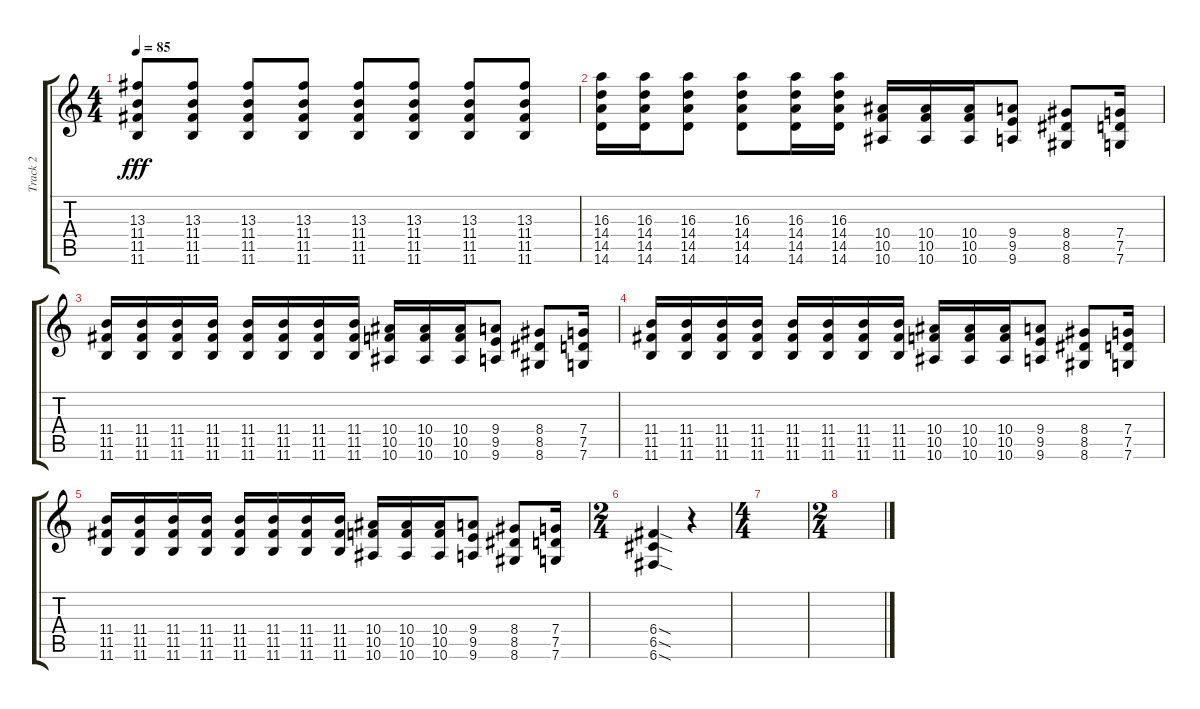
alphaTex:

\track ("Track 2" "Track 2") {instrument electricguitarjazz}
\staff {score tabs}
\tuning (D4 A3 F3 C3 G2 C2) {hide}
\ts (4 4)
\tempo 85
\clef g2
\ks c
(13.3 11.4 11.5 11.6).8{dy fff} (13.3 11.4 11.5 11.6).8 (13.3 11.4 11.5 11.6).8 (13.3 11.4 11.5 11.6).8 (13.3 11.4 11.5 11.6).8 (13.3 11.4 11.5 11.6).8 (13.3 11.4 11.5 11.6).8 (13.3 11.4 11.5 11.6).8 |
(16.3 14.4 14.5 14.6).16 (16.3 14.4 14.5 14.6).16 (16.3 14.4 14.5 14.6).8 (16.3 14.4 14.5 14.6).8 (16.3 14.4 14.5 14.6).16 (16.3 14.4 14.5 14.6).16 (10.4 10.5 10.6).16 (10.4 10.5 10.6).16 (10.4 10.5 10.6).16 (9.4 9.5 9.6).8 (8.4 8.5 8.6).8 (7.4 7.5 7.6).16 |
(11.4 11.5 11.6).16 (11.4 11.5 11.6).16 (11.4 11.5 11.6).16 (11.4 11.5 11.6).16 (11.4 11.5 11.6).16 (11.4 11.5 11.6).16 (11.4 11.5 11.6).16 (11.4 11.5 11.6).16 (10.4 10.5 10.6).16 (10.4 10.5 10.6).16 (10.4 10.5 10.6).16 (9.4 9.5 9.6).8 (8.4 8.5 8.6).8 (7.4 7.5 7.6).16 |
(11.4 11.5 11.6).16 (11.4 11.5 11.6).16 (11.4 11.5 11.6).16 (11.4 11.5 11.6).16 (11.4 11.5 11.6).16 (11.4 11.5 11.6).16 (11.4 11.5 11.6).16 (11.4 11.5 11.6).16 (10.4 10.5 10.6).16 (10.4 10.5 10.6).16 (10.4 10.5 10.6).16 (9.4 9.5 9.6).8 (8.4 8.5 8.6).8 (7.4 7.5 7.6).16 |
(11.4 11.5 11.6).16 (11.4 11.5 11.6).16 (11.4 11.5 11.6).16 (11.4 11.5 11.6).16 (11.4 11.5 11.6).16 (11.4 11.5 11.6).16 (11.4 11.5 11.6).16 (11.4 11.5 11.6).16 (10.4 10.5 10.6).16 (10.4 10.5 10.6).16 (10.4 10.5 10.6).16 (9.4 9.5 9.6).8 (8.4 8.5 8.6).8 (7.4 7.5 7.6).16 |
\ts (2 4)
(6.4{sod} 6.5{sod} 6.6{sod}).4 r.4 |
\ts (4 4)
|
\ts (2 4)
